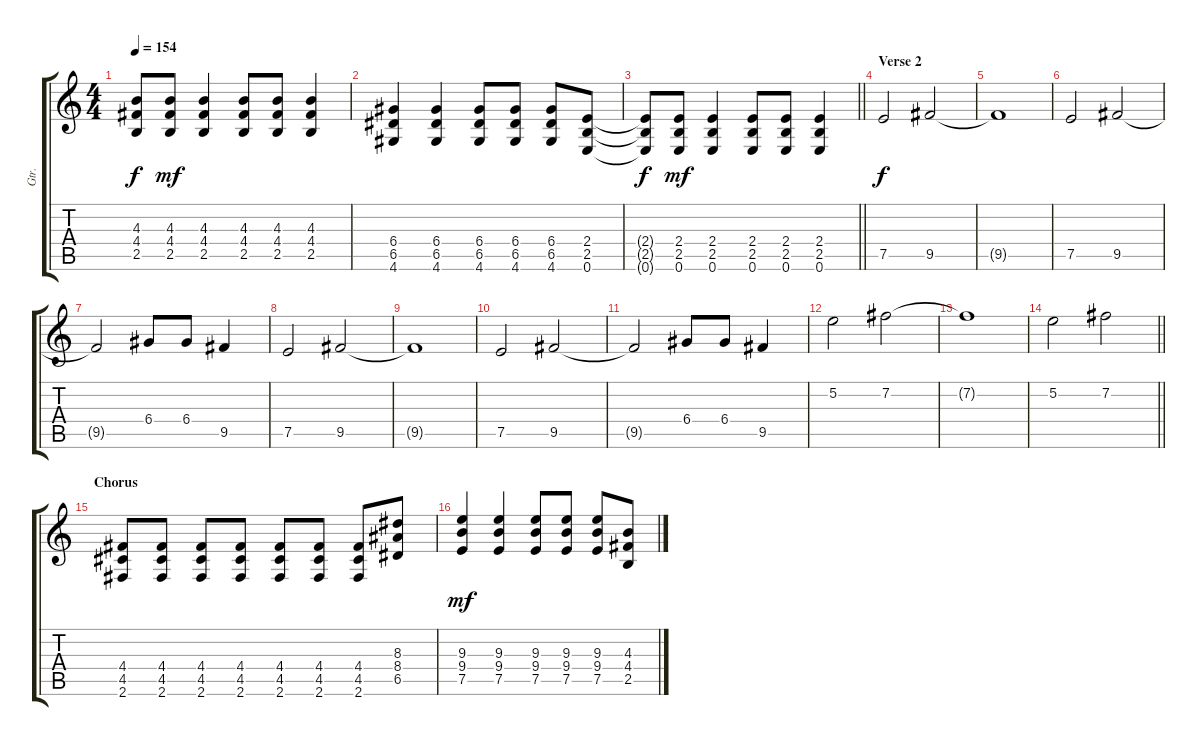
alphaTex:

\track ("Gtr." "Gtr.") {instrument overdrivenguitar}
\staff {score tabs}
\tuning (E4 B3 G3 D3 A2 E2) {hide}
\ts (4 4)
\tempo 154
\clef g2
\ks c
(4.3{t} 4.4{t} 2.5{t}).8{dy f} (4.3 4.4 2.5).8{dy mf} (4.3 4.4 2.5).4 (4.3 4.4 2.5).8 (4.3 4.4 2.5).8 (4.3 4.4 2.5).4 |
(6.4 6.5 4.6).4 (6.4 6.5 4.6).4 (6.4 6.5 4.6).8 (6.4 6.5 4.6).8 (6.4 6.5 4.6).8 (2.4 2.5 0.6).8 |
\barLineRight lightlight
(2.4{t} 2.5{t} 0.6{t}).8{dy f} (2.4 2.5 0.6).8{dy mf} (2.4 2.5 0.6).4 (2.4 2.5 0.6).8 (2.4 2.5 0.6).8 (2.4 2.5 0.6).4 |
\section ("" "Verse 2")
7.5.2{dy f} 9.5.2 |
9.5{t}.1 |
7.5.2 9.5.2 |
9.5{t}.2 6.4.8 6.4.8 9.5.4 |
7.5.2 9.5.2 |
9.5{t}.1 |
7.5.2 9.5.2 |
9.5{t}.2 6.4.8 6.4.8 9.5.4 |
5.2.2 7.2.2 |
7.2{t}.1 |
\barLineRight lightlight
5.2.2 7.2.2 |
\section ("" "Chorus")
(4.4 4.5 2.6).8 (4.4 4.5 2.6).8 (4.4 4.5 2.6).8 (4.4 4.5 2.6).8 (4.4 4.5 2.6).8 (4.4 4.5 2.6).8 (4.4 4.5 2.6).8 (8.3 8.4 6.5).8 |
(9.3 9.4 7.5).4{dy mf} (9.3 9.4 7.5).4 (9.3 9.4 7.5).8 (9.3 9.4 7.5).8 (9.3 9.4 7.5).8 (4.3 4.4 2.5).8
